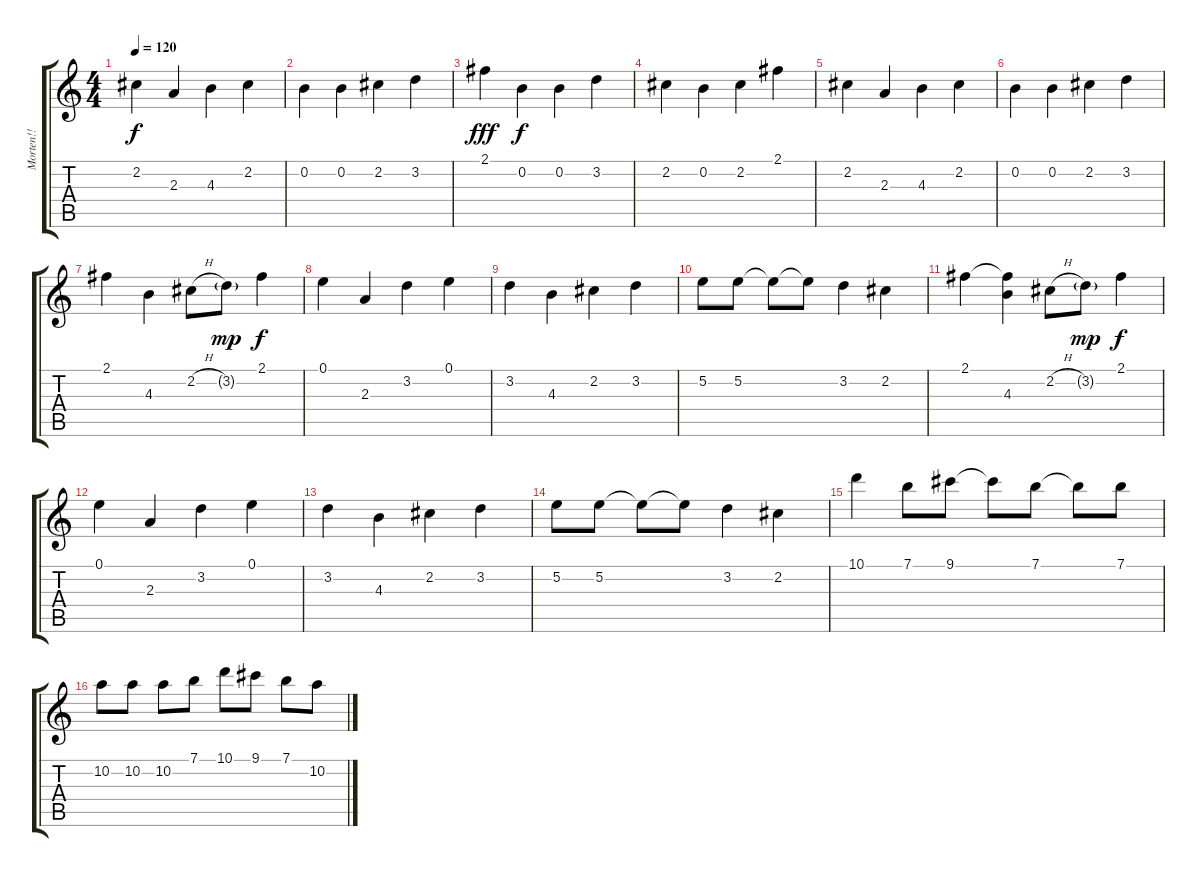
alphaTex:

\track ("Morten!!" "Morten!!") {instrument distortionguitar}
\staff {score tabs}
\tuning (E4 B3 G3 D3 A2 E2) {hide}
\ts (4 4)
\tempo 120
\clef g2
\ks c
2.2.4{dy f} 2.3.4 4.3.4 2.2.4 |
0.2.4 0.2.4 2.2.4 3.2.4 |
2.1.4{dy fff instrument acousticguitarsteel} 0.2.4{dy f} 0.2.4 3.2.4 |
2.2.4 0.2.4 2.2.4 2.1.4 |
2.2.4 2.3.4 4.3.4 2.2.4 |
0.2.4 0.2.4 2.2.4 3.2.4 |
2.1.4 4.3.4 2.2{h}.8 3.2{g}.8{dy mp} 2.1.4{dy f} |
0.1.4 2.3.4 3.2.4 0.1.4 |
3.2.4 4.3.4 2.2.4 3.2.4 |
5.2.8 5.2.8 5.2{t}.8 5.2{t}.8 3.2.4 2.2.4 |
2.1.4 (2.1{t} 4.3).4 2.2{h}.8 3.2{g}.8{dy mp} 2.1.4{dy f} |
0.1.4 2.3.4 3.2.4 0.1.4 |
3.2.4 4.3.4 2.2.4 3.2.4 |
5.2.8 5.2.8 5.2{t}.8 5.2{t}.8 3.2.4 2.2.4 |
10.1.4{instrument acousticguitarsteel} 7.1.8 9.1.8 9.1{t}.8 7.1.8 7.1{t}.8 7.1.8 |
10.2.8 10.2.8 10.2.8 7.1.8 10.1.8 9.1.8 7.1.8 10.2.8
